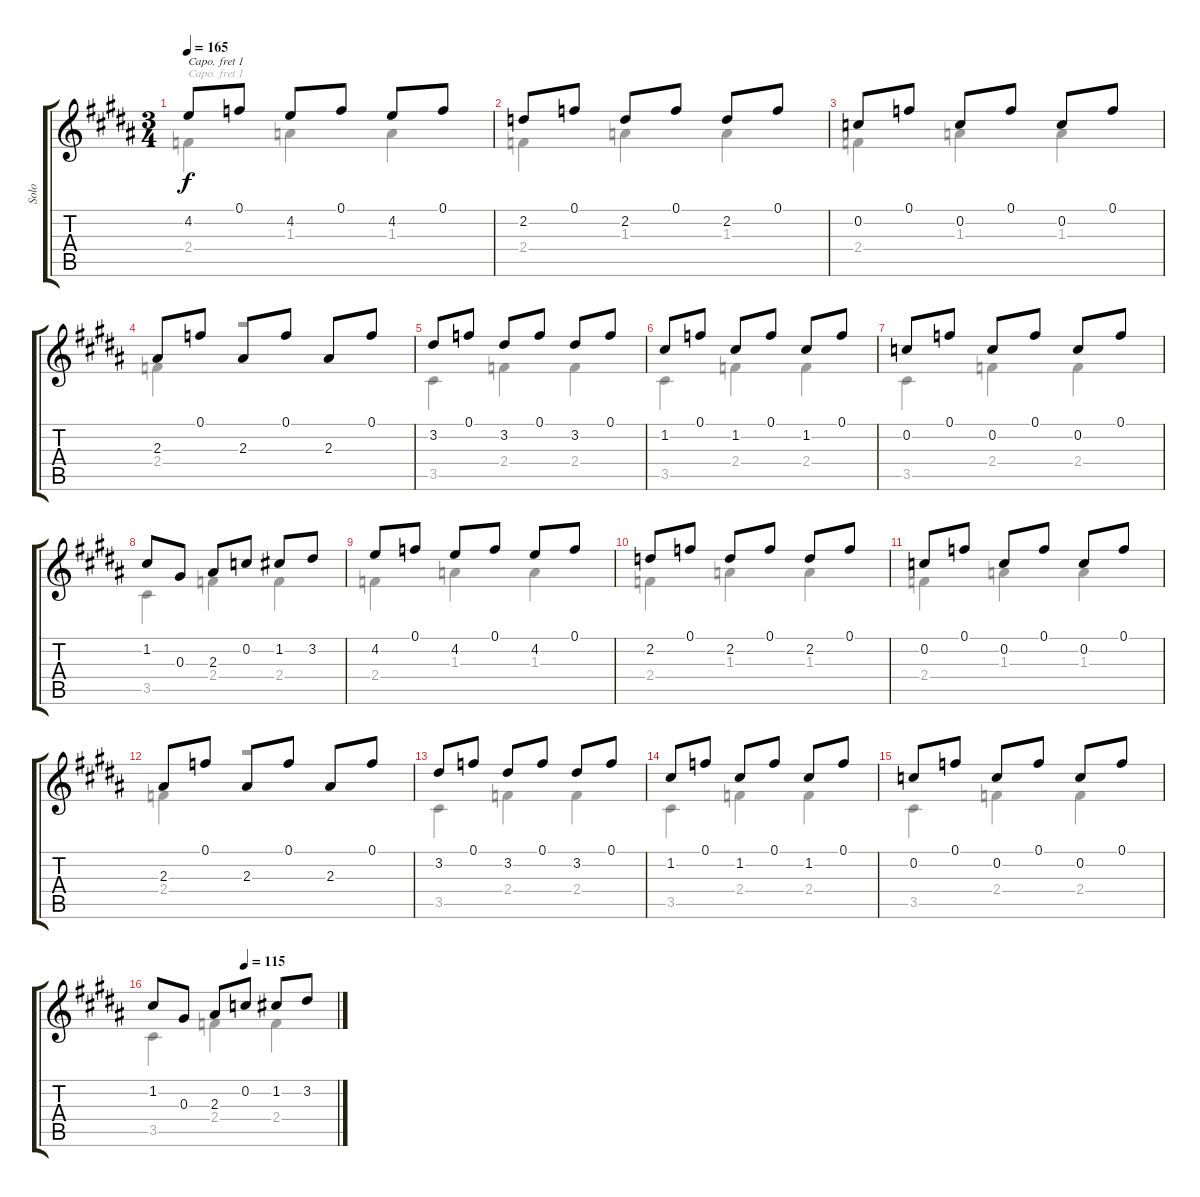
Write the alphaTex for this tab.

\track ("Solo" "Solo") {instrument acousticguitarnylon}
\staff {score tabs}
\capo 1
\tuning (E4 B3 G3 D3 A2 E2) {hide}
\voice
\ts (3 4)
\tempo 165
\clef g2
\ks b
4.2.8{dy f} 0.1.8 4.2.8 0.1.8 4.2.8 0.1.8 |
2.2.8 0.1.8 2.2.8 0.1.8 2.2.8 0.1.8 |
0.2.8 0.1.8 0.2.8 0.1.8 0.2.8 0.1.8 |
2.3.8 0.1.8 2.3.8 0.1.8 2.3.8 0.1.8 |
3.2.8 0.1.8 3.2.8 0.1.8 3.2.8 0.1.8 |
1.2.8 0.1.8 1.2.8 0.1.8 1.2.8 0.1.8 |
0.2.8 0.1.8 0.2.8 0.1.8 0.2.8 0.1.8 |
1.2.8 0.3.8 2.3.8 0.2.8 1.2.8 3.2.8 |
4.2.8 0.1.8 4.2.8 0.1.8 4.2.8 0.1.8 |
2.2.8 0.1.8 2.2.8 0.1.8 2.2.8 0.1.8 |
0.2.8 0.1.8 0.2.8 0.1.8 0.2.8 0.1.8 |
2.3.8 0.1.8 2.3.8 0.1.8 2.3.8 0.1.8 |
3.2.8 0.1.8 3.2.8 0.1.8 3.2.8 0.1.8 |
1.2.8 0.1.8 1.2.8 0.1.8 1.2.8 0.1.8 |
0.2.8 0.1.8 0.2.8 0.1.8 0.2.8 0.1.8 |
\tempo (115 0.5)
1.2.8 0.3.8 2.3.8 0.2.8 1.2.8 3.2.8
\voice
\clef g2
\ottava regular
\simile none
\ks b
2.4.4{dy f} 1.3.4 1.3.4 |
2.4.4 1.3.4 1.3.4 |
2.4.4 1.3.4 1.3.4 |
2.4.4 r.2 |
3.5.4 2.4.4 2.4.4 |
3.5.4 2.4.4 2.4.4 |
3.5.4 2.4.4 2.4.4 |
3.5.4 2.4.4 2.4.4 |
2.4.4 1.3.4 1.3.4 |
2.4.4 1.3.4 1.3.4 |
2.4.4 1.3.4 1.3.4 |
2.4.4 r.2 |
3.5.4 2.4.4 2.4.4 |
3.5.4 2.4.4 2.4.4 |
3.5.4 2.4.4 2.4.4 |
3.5.4 2.4.4 2.4.4
